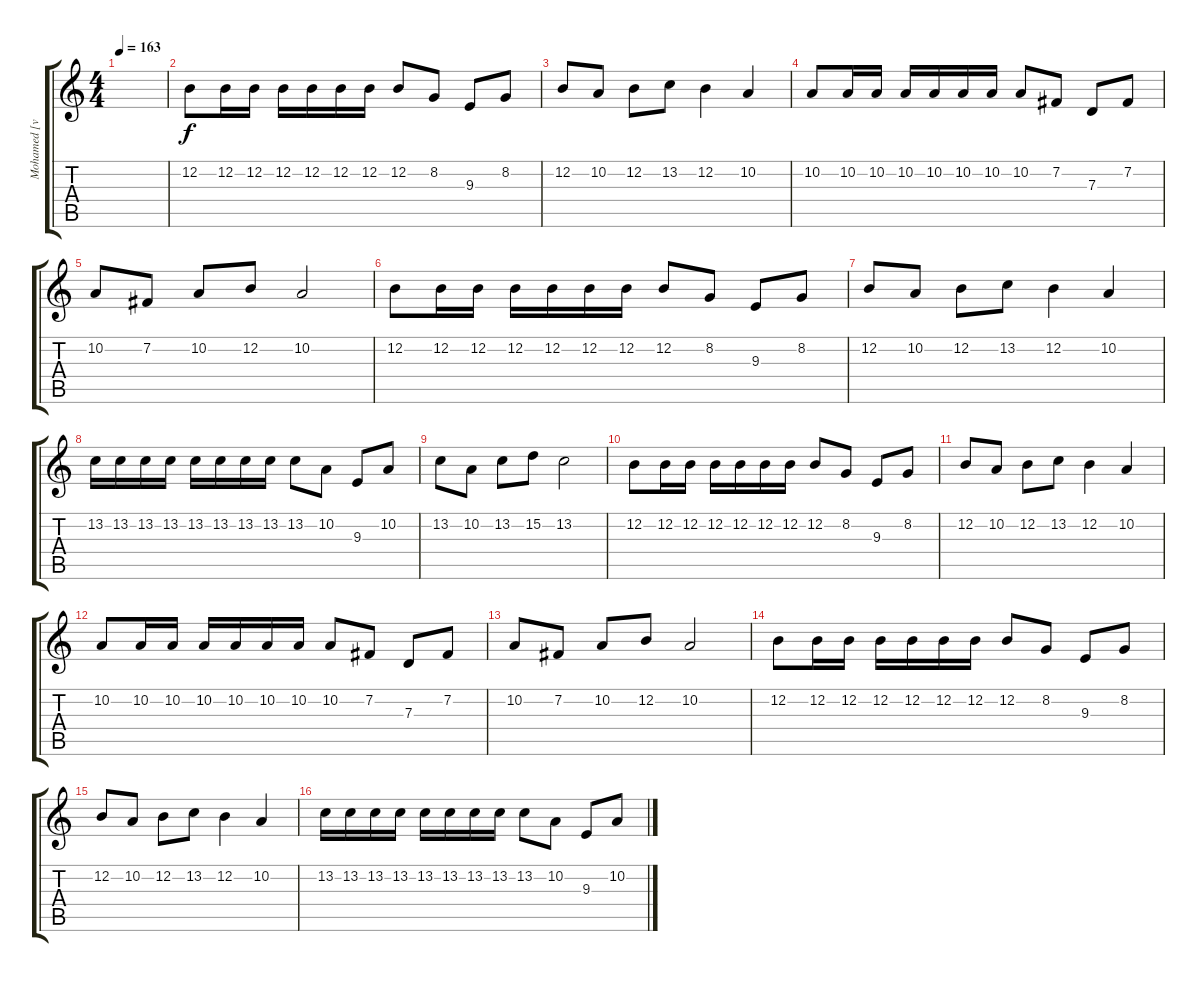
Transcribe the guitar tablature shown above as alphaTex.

\track ("Mohamed [violin]" "Mohamed [v") {instrument violin}
\staff {score tabs}
\tuning (E4 B3 G3 D3 A2 E2) {hide}
\ts (4 4)
\tempo 163
\clef g2
\ks c
|
12.2.8 12.2.16 12.2.16 12.2.16 12.2.16 12.2.16 12.2.16 12.2.8 8.2.8 9.3.8 8.2.8 |
12.2.8 10.2.8 12.2.8 13.2.8 12.2.4 10.2.4 |
10.2.8 10.2.16 10.2.16 10.2.16 10.2.16 10.2.16 10.2.16 10.2.8 7.2.8 7.3.8 7.2.8 |
10.2.8 7.2.8 10.2.8 12.2.8 10.2.2 |
12.2.8 12.2.16 12.2.16 12.2.16 12.2.16 12.2.16 12.2.16 12.2.8 8.2.8 9.3.8 8.2.8 |
12.2.8 10.2.8 12.2.8 13.2.8 12.2.4 10.2.4 |
13.2.16 13.2.16 13.2.16 13.2.16 13.2.16 13.2.16 13.2.16 13.2.16 13.2.8 10.2.8 9.3.8 10.2.8 |
13.2.8 10.2.8 13.2.8 15.2.8 13.2.2 |
12.2.8 12.2.16 12.2.16 12.2.16 12.2.16 12.2.16 12.2.16 12.2.8 8.2.8 9.3.8 8.2.8 |
12.2.8 10.2.8 12.2.8 13.2.8 12.2.4 10.2.4 |
10.2.8 10.2.16 10.2.16 10.2.16 10.2.16 10.2.16 10.2.16 10.2.8 7.2.8 7.3.8 7.2.8 |
10.2.8 7.2.8 10.2.8 12.2.8 10.2.2 |
12.2.8 12.2.16 12.2.16 12.2.16 12.2.16 12.2.16 12.2.16 12.2.8 8.2.8 9.3.8 8.2.8 |
12.2.8 10.2.8 12.2.8 13.2.8 12.2.4 10.2.4 |
13.2.16 13.2.16 13.2.16 13.2.16 13.2.16 13.2.16 13.2.16 13.2.16 13.2.8 10.2.8 9.3.8 10.2.8
